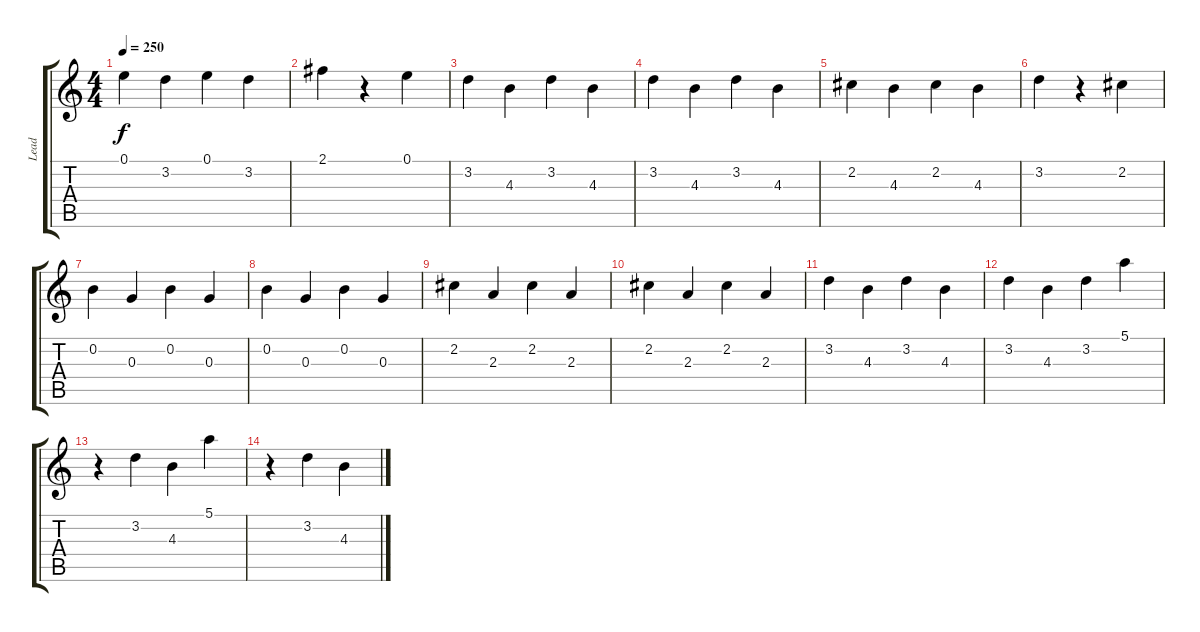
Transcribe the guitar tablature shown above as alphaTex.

\track ("Lead" "Lead") {instrument acousticguitarsteel}
\staff {score tabs}
\tuning (E4 B3 G3 D3 A2 E2) {hide}
\ts (4 4)
\tempo 250
\clef g2
\ks c
0.1.4{dy f} 3.2.4 0.1.4 3.2.4 |
2.1.4 r.4 0.1.4 |
3.2.4 4.3.4 3.2.4 4.3.4 |
3.2.4 4.3.4 3.2.4 4.3.4 |
2.2.4 4.3.4 2.2.4 4.3.4 |
3.2.4 r.4 2.2.4 |
0.2.4 0.3.4 0.2.4 0.3.4 |
0.2.4 0.3.4 0.2.4 0.3.4 |
2.2.4 2.3.4 2.2.4 2.3.4 |
2.2.4 2.3.4 2.2.4 2.3.4 |
3.2.4 4.3.4 3.2.4 4.3.4 |
3.2.4 4.3.4 3.2.4 5.1.4 |
r.4 3.2.4 4.3.4 5.1.4 |
r.4 3.2.4 4.3.4
